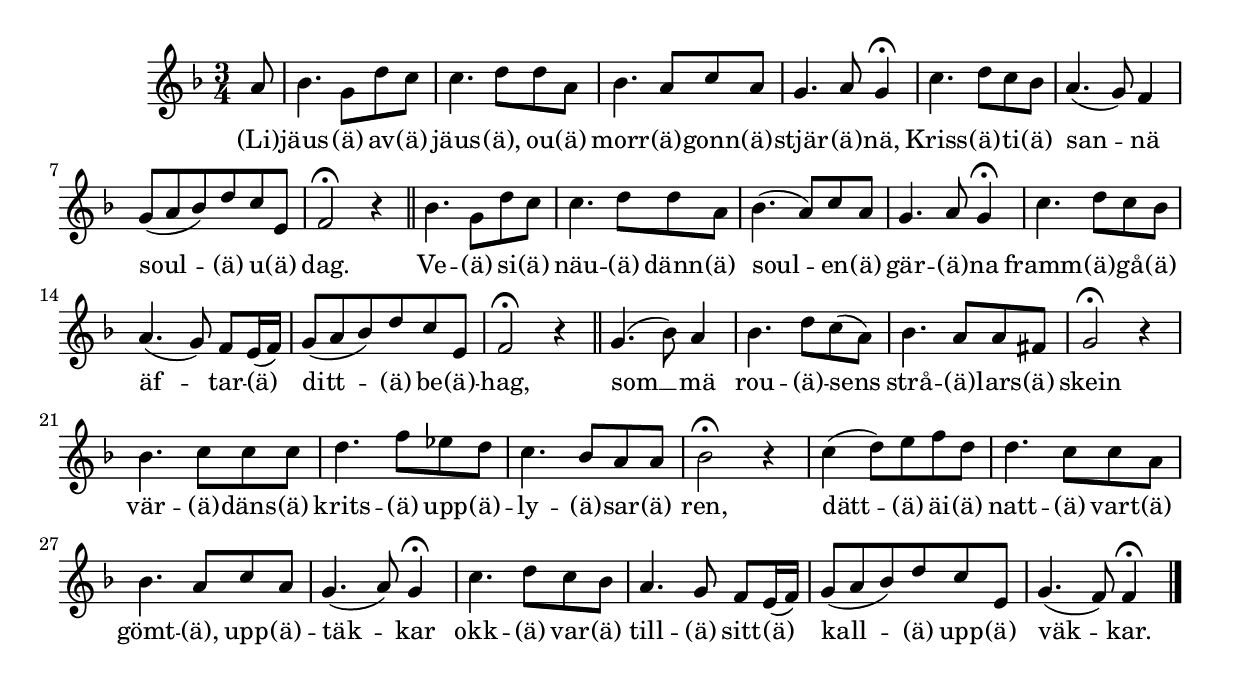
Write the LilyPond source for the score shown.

{
\time 3/4
\key f \major
\partial 8

 a'8  | 
 bes'4. g'8 d'' c''  | 
 c''4. d''8 d'' a'  | 
 bes'4. a'8 c'' a'  | 
 g'4. a'8 g'4-\fermata  | 
 c''4. d''8 c'' bes'  | 
 a'4.-( g'8-) f'4  | 
 g'8-( a' bes'-) d'' c'' e'  | 
 f'2-\fermata r4 \bar "||" |
 bes'4. g'8 d'' c''  | 
 c''4. d''8 d'' a'  | 
 bes'4.-( a'8-) c'' a'  | 
 g'4. a'8 g'4-\fermata  | 
 c''4. d''8 c'' bes'  | 
 a'4.-( g'8-) f' e'16-( f'-)  | 
 g'8-( a' bes'-) d'' c'' e'  | 
 f'2-\fermata r4 \bar "||" |
 g'4.-( bes'8-) a'4  | 
 bes'4. d''8 c''-( a'-)  | 
 bes'4. a'8 a' fis'  | 
 g'2-\fermata r4  | 
 bes'4. c''8 c'' c''  | 
 d''4. f''8 ees'' d''  | 
 c''4. bes'8 a' a'  | 
 bes'2-\fermata r4  | 
 c''-( d''8-) e'' f'' d''  | 
 d''4. c''8 c'' a'  | 
 bes'4. a'8 c'' a'  | 
 g'4.-( a'8-) g'4-\fermata  | 
 c''4. d''8 c'' bes'  | 
 a'4. g'8 f' e'16-( f'-)  | 
 g'8-( a' bes'-) d'' c'' e'  | 
 g'4.-( f'8-) f'4-\fermata \bar "|." |
 }
 \addlyrics {
     (Li) -- jäus -- (ä) av -- (ä) jäus -- (ä), ou -- (ä) morr -- (ä) -- gonn -- (ä) -- 
     stjär -- (ä) -- nä, Kriss -- (ä) -- ti -- (ä) san --  -- nä soul --  --  -- (ä) u -- (ä)
     dag. Ve -- (ä) si -- (ä) näu -- (ä) dänn -- (ä) soul --  -- en -- (ä) gär -- (ä) -- na
     framm -- (ä) -- gå -- (ä) äf --  -- tar -- (ä) ditt --  --  -- (ä) be -- (ä) -- hag,
     som __ mä rou -- (ä) -- sens strå -- (ä) -- lars -- (ä) skein vär -- (ä) -- däns -- (ä)
     krits -- (ä) upp -- (ä) -- ly -- (ä) -- sar -- (ä) ren, dätt --  -- (ä) äi -- (ä)
     natt -- (ä) vart -- (ä) gömt -- (ä), upp -- (ä) -- täk --  -- kar okk -- (ä) var -- (ä)
     till -- (ä) sitt -- (ä) kall --  --  -- (ä) upp -- (ä) väk --  -- kar.
}
